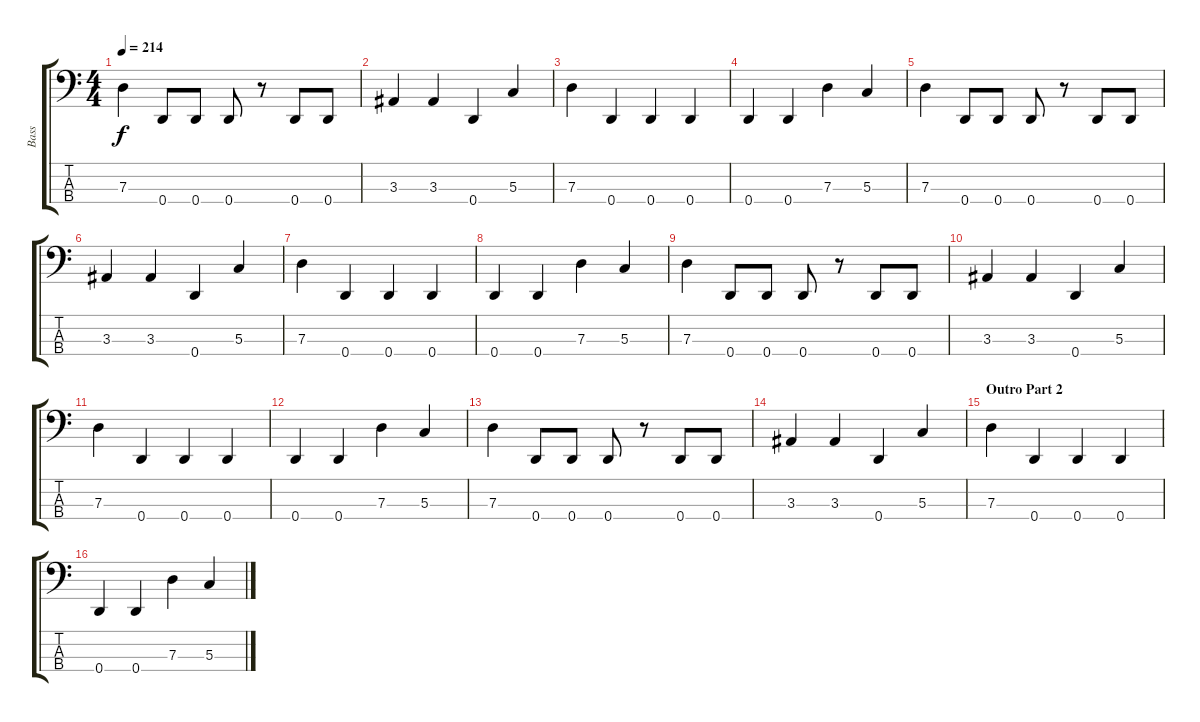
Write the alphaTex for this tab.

\track ("Bass" "Bass") {instrument electricbasspick}
\staff {score tabs}
\tuning (F2 C2 G1 D1) {hide}
\ts (4 4)
\tempo 214
\clef f4
\ks c
7.3.4{dy f} 0.4.8 0.4.8 0.4.8 r.8 0.4.8 0.4.8 |
3.3.4 3.3.4 0.4.4 5.3.4 |
7.3.4 0.4.4 0.4.4 0.4.4 |
0.4.4 0.4.4 7.3.4 5.3.4 |
7.3.4 0.4.8 0.4.8 0.4.8 r.8 0.4.8 0.4.8 |
3.3.4 3.3.4 0.4.4 5.3.4 |
7.3.4 0.4.4 0.4.4 0.4.4 |
0.4.4 0.4.4 7.3.4 5.3.4 |
7.3.4 0.4.8 0.4.8 0.4.8 r.8 0.4.8 0.4.8 |
3.3.4 3.3.4 0.4.4 5.3.4 |
7.3.4 0.4.4 0.4.4 0.4.4 |
0.4.4 0.4.4 7.3.4 5.3.4 |
7.3.4 0.4.8 0.4.8 0.4.8 r.8 0.4.8 0.4.8 |
3.3.4 3.3.4 0.4.4 5.3.4 |
\section ("" "Outro Part 2")
7.3.4 0.4.4 0.4.4 0.4.4 |
0.4.4 0.4.4 7.3.4 5.3.4
